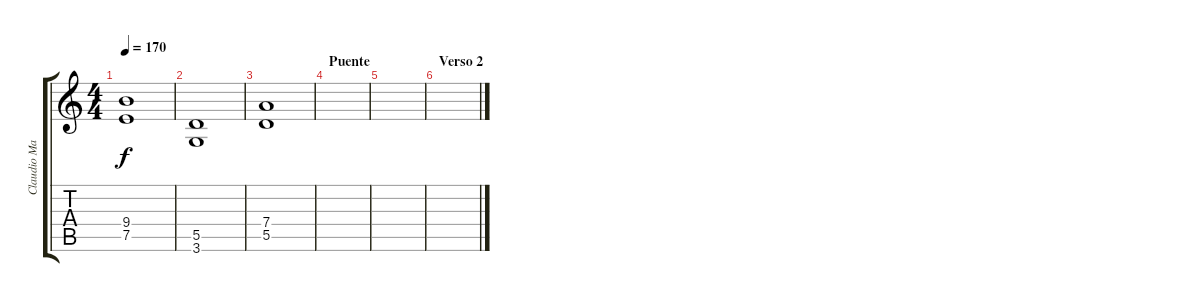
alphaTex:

\track ("Claudio Marciello (Gtr 2)" "Claudio Ma") {instrument distortionguitar}
\staff {score tabs}
\tuning (E4 B3 G3 D3 A2 E2) {hide}
\ts (4 4)
\tempo 170
\clef g2
\ks c
(9.4{t} 7.5{t}).1{dy f} |
(5.5 3.6).1 |
(7.4 5.5).1 |
\section ("" "Puente")
|
|
\section ("" "Verso 2")
